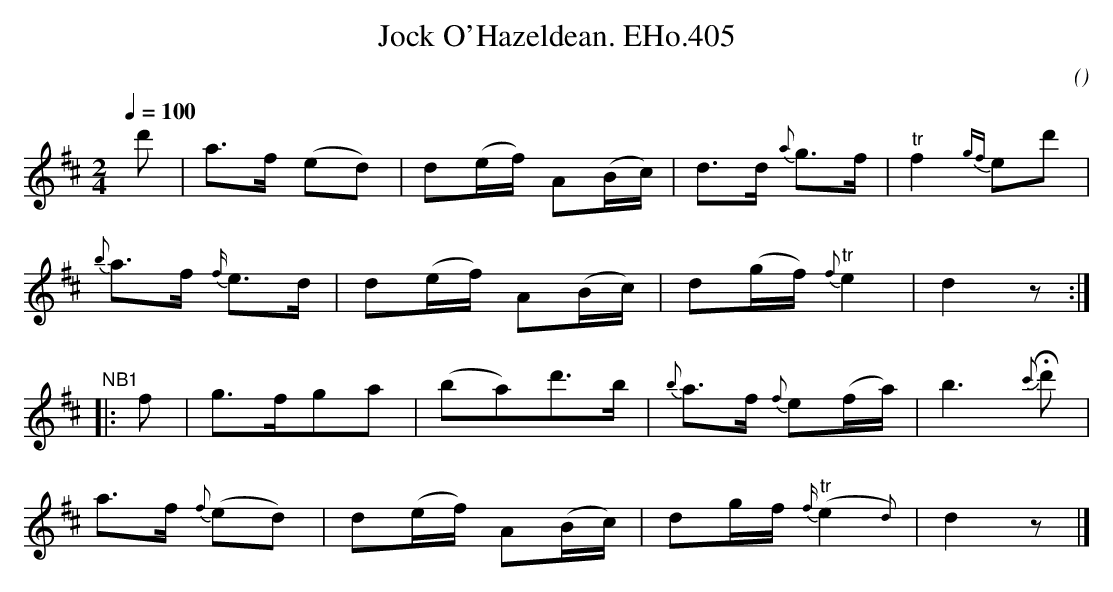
X:1
T:Jock O'Hazeldean. EHo.405
M:2/4
L:1/8
Q:1/4=100
C:
O:
K:D
yd' | a>f (ed) | d(e/f/) A(B/c/) | d>d {a}g>f | "tr"f2{gf}ed' |
{b}a>f {f/}e>d | d(e/f/) A(B/c/) | d(g/f/){f}"tr"e2 | d2z :|
"NB1"|: f | g>fga | (ba)d'>b | {b}a>f {f}e(f/a/) | b3 {c'}!fermata!d' |
a>f {f}(ed) | d(e/f/) A(B/c/) | dg/f/ {f/}"tr"(e2{d})| d2z |]
